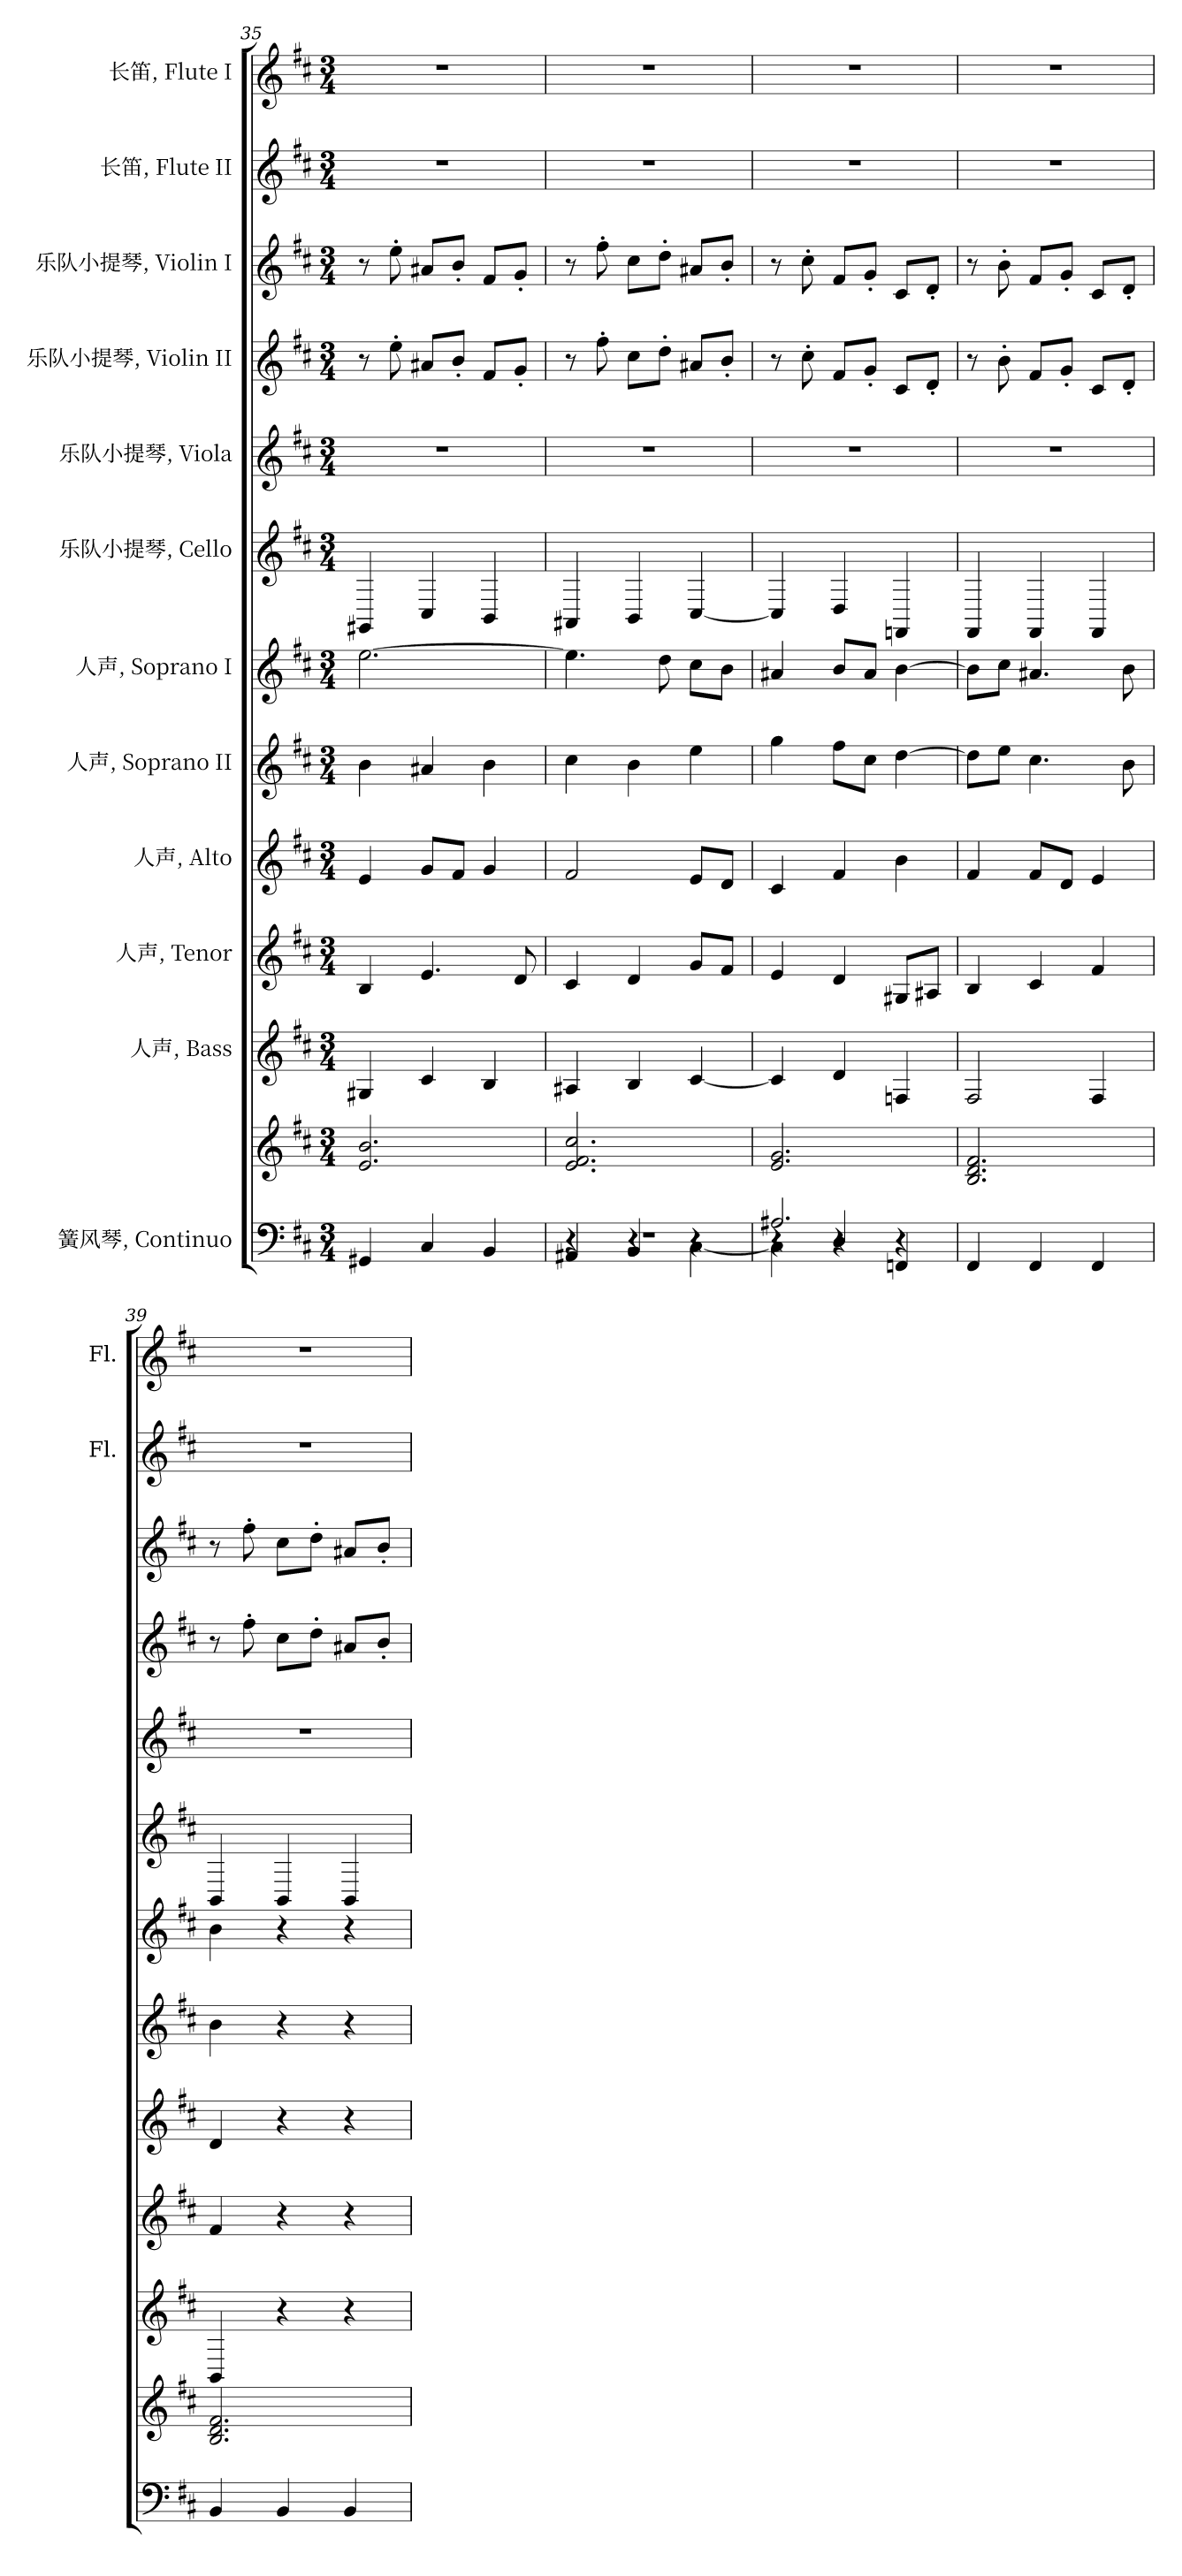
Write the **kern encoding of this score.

**kern	**kern	**kern	**kern	**kern	**kern	**kern	**kern	**kern	**kern	**kern	**kern	**kern
*part12	*part12	*part11	*part10	*part9	*part8	*part7	*part6	*part5	*part4	*part3	*part2	*part1
*staff13	*staff12	*staff11	*staff10	*staff9	*staff8	*staff7	*staff6	*staff5	*staff4	*staff3	*staff2	*staff1
*I"簧风琴, Continuo	*	*I"人声, Bass	*I"人声, Tenor	*I"人声, Alto	*I"人声, Soprano II	*I"人声, Soprano I	*I"乐队小提琴, Cello	*I"乐队小提琴, Viola	*I"乐队小提琴, Violin II	*I"乐队小提琴, Violin I	*I"长笛, Flute II	*I"长笛, Flute I
*	*	*	*	*	*	*	*	*	*	*	*I'Fl.	*I'Fl.
*clefF4	*clefG2	*clefG2	*clefG2	*clefG2	*clefG2	*clefG2	*clefG2	*clefG2	*clefG2	*clefG2	*clefG2	*clefG2
*k[f#c#]	*k[f#c#]	*k[f#c#]	*k[f#c#]	*k[f#c#]	*k[f#c#]	*k[f#c#]	*k[f#c#]	*k[f#c#]	*k[f#c#]	*k[f#c#]	*k[f#c#]	*k[f#c#]
*M3/4	*M3/4	*M3/4	*M3/4	*M3/4	*M3/4	*M3/4	*M3/4	*M3/4	*M3/4	*M3/4	*M3/4	*M3/4
=35	=35	=35	=35	=35	=35	=35	=35	=35	=35	=35	=35	=35
4GG#X/	2.e/ 2.b/	4G#X/	4B/	4e/	4b\	[2.ee\	4GG#X/	2.r	8r	8r	2.r	2.r
.	.	.	.	.	.	.	.	.	8ee'\	8ee'\	.	.
4C#/	.	4c#/	4.e/	8g/L	4a#X/	.	4C#/	.	8a#X/L	8a#X/L	.	.
.	.	.	.	8f#/J	.	.	.	.	8b'/J	8b'/J	.	.
4BB/	.	4B/	.	4g/	4b\	.	4BB/	.	8f#/L	8f#/L	.	.
.	.	.	8d/	.	.	.	.	.	8g'/J	8g'/J	.	.
=36	=36	=36	=36	=36	=36	=36	=36	=36	=36	=36	=36	=36
*^	*	*	*	*	*	*	*	*	*	*	*	*
*	*^	*	*	*	*	*	*	*	*	*	*	*	*
2.r	4r	4AA#X/	2.e/ 2.f#/ 2.cc#/	4A#X/	4c#/	2f#/	4cc#\	4.ee\]	4AA#X/	2.r	8r	8r	2.r	2.r
.	.	.	.	.	.	.	.	.	.	.	8ff#'\	8ff#'\	.	.
.	4r	4BB/	.	4B/	4d/	.	4b\	.	4BB/	.	8cc#\L	8cc#\L	.	.
.	.	.	.	.	.	.	.	8dd\	.	.	8dd'\J	8dd'\J	.	.
.	[4C#\	4r	.	[4c#/	8g/L	8e/L	4ee\	8cc#\L	[4C#/	.	8a#X/L	8a#X/L	.	.
.	.	.	.	.	8f#/J	8d/J	.	8b\J	.	.	8b'/J	8b'/J	.	.
=37	=37	=37	=37	=37	=37	=37	=37	=37	=37	=37	=37	=37	=37	=37
2.A#X/	4C#\]	4r	2.e/ 2.g/	4c#/]	4e/	4c#/	4gg\	4a#X/	4C#/]	2.r	8r	8r	2.r	2.r
.	.	.	.	.	.	.	.	.	.	.	8cc#'\	8cc#'\	.	.
.	4r	4D/	.	4d/	4d/	4f#/	8ff#\L	8b/L	4D/	.	8f#/L	8f#/L	.	.
.	.	.	.	.	.	.	8cc#\J	8a#/J	.	.	8g'/J	8g'/J	.	.
.	4r	4FFn/	.	4Fn/	8G#X/L	4b\	[4dd\	[4b\	4FFn/	.	8c#/L	8c#/L	.	.
.	.	.	.	.	8A#X/J	.	.	.	.	.	8d'/J	8d'/J	.	.
*v	*v	*v	*	*	*	*	*	*	*	*	*	*	*	*
=38	=38	=38	=38	=38	=38	=38	=38	=38	=38	=38	=38	=38
4FF#/	2.B/ 2.d/ 2.f#/	2F#/	4B/	4f#/	8dd\L]	8b\L]	4FF#/	2.r	8r	8r	2.r	2.r
.	.	.	.	.	8ee\J	8cc#\J	.	.	8b'\	8b'\	.	.
4FF#/	.	.	4c#/	8f#/L	4.cc#\	4.a#X/	4FF#/	.	8f#/L	8f#/L	.	.
.	.	.	.	8d/J	.	.	.	.	8g'/J	8g'/J	.	.
4FF#/	.	4F#/	4f#/	4e/	.	.	4FF#/	.	8c#/L	8c#/L	.	.
.	.	.	.	.	8b\	8b\	.	.	8d'/J	8d'/J	.	.
!!LO:PB:g=z
=39	=39	=39	=39	=39	=39	=39	=39	=39	=39	=39	=39	=39
4BB/	2.B/ 2.d/ 2.f#/	4BB/	4f#/	4d/	4b\	4b\	4BB/	2.r	8r	8r	2.r	2.r
.	.	.	.	.	.	.	.	.	8ff#'\	8ff#'\	.	.
4BB/	.	4r	4r	4r	4r	4r	4BB/	.	8cc#\L	8cc#\L	.	.
.	.	.	.	.	.	.	.	.	8dd'\J	8dd'\J	.	.
4BB/	.	4r	4r	4r	4r	4r	4BB/	.	8a#X/L	8a#X/L	.	.
.	.	.	.	.	.	.	.	.	8b'/J	8b'/J	.	.
=	=	=	=	=	=	=	=	=	=	=	=	=
*-	*-	*-	*-	*-	*-	*-	*-	*-	*-	*-	*-	*-
